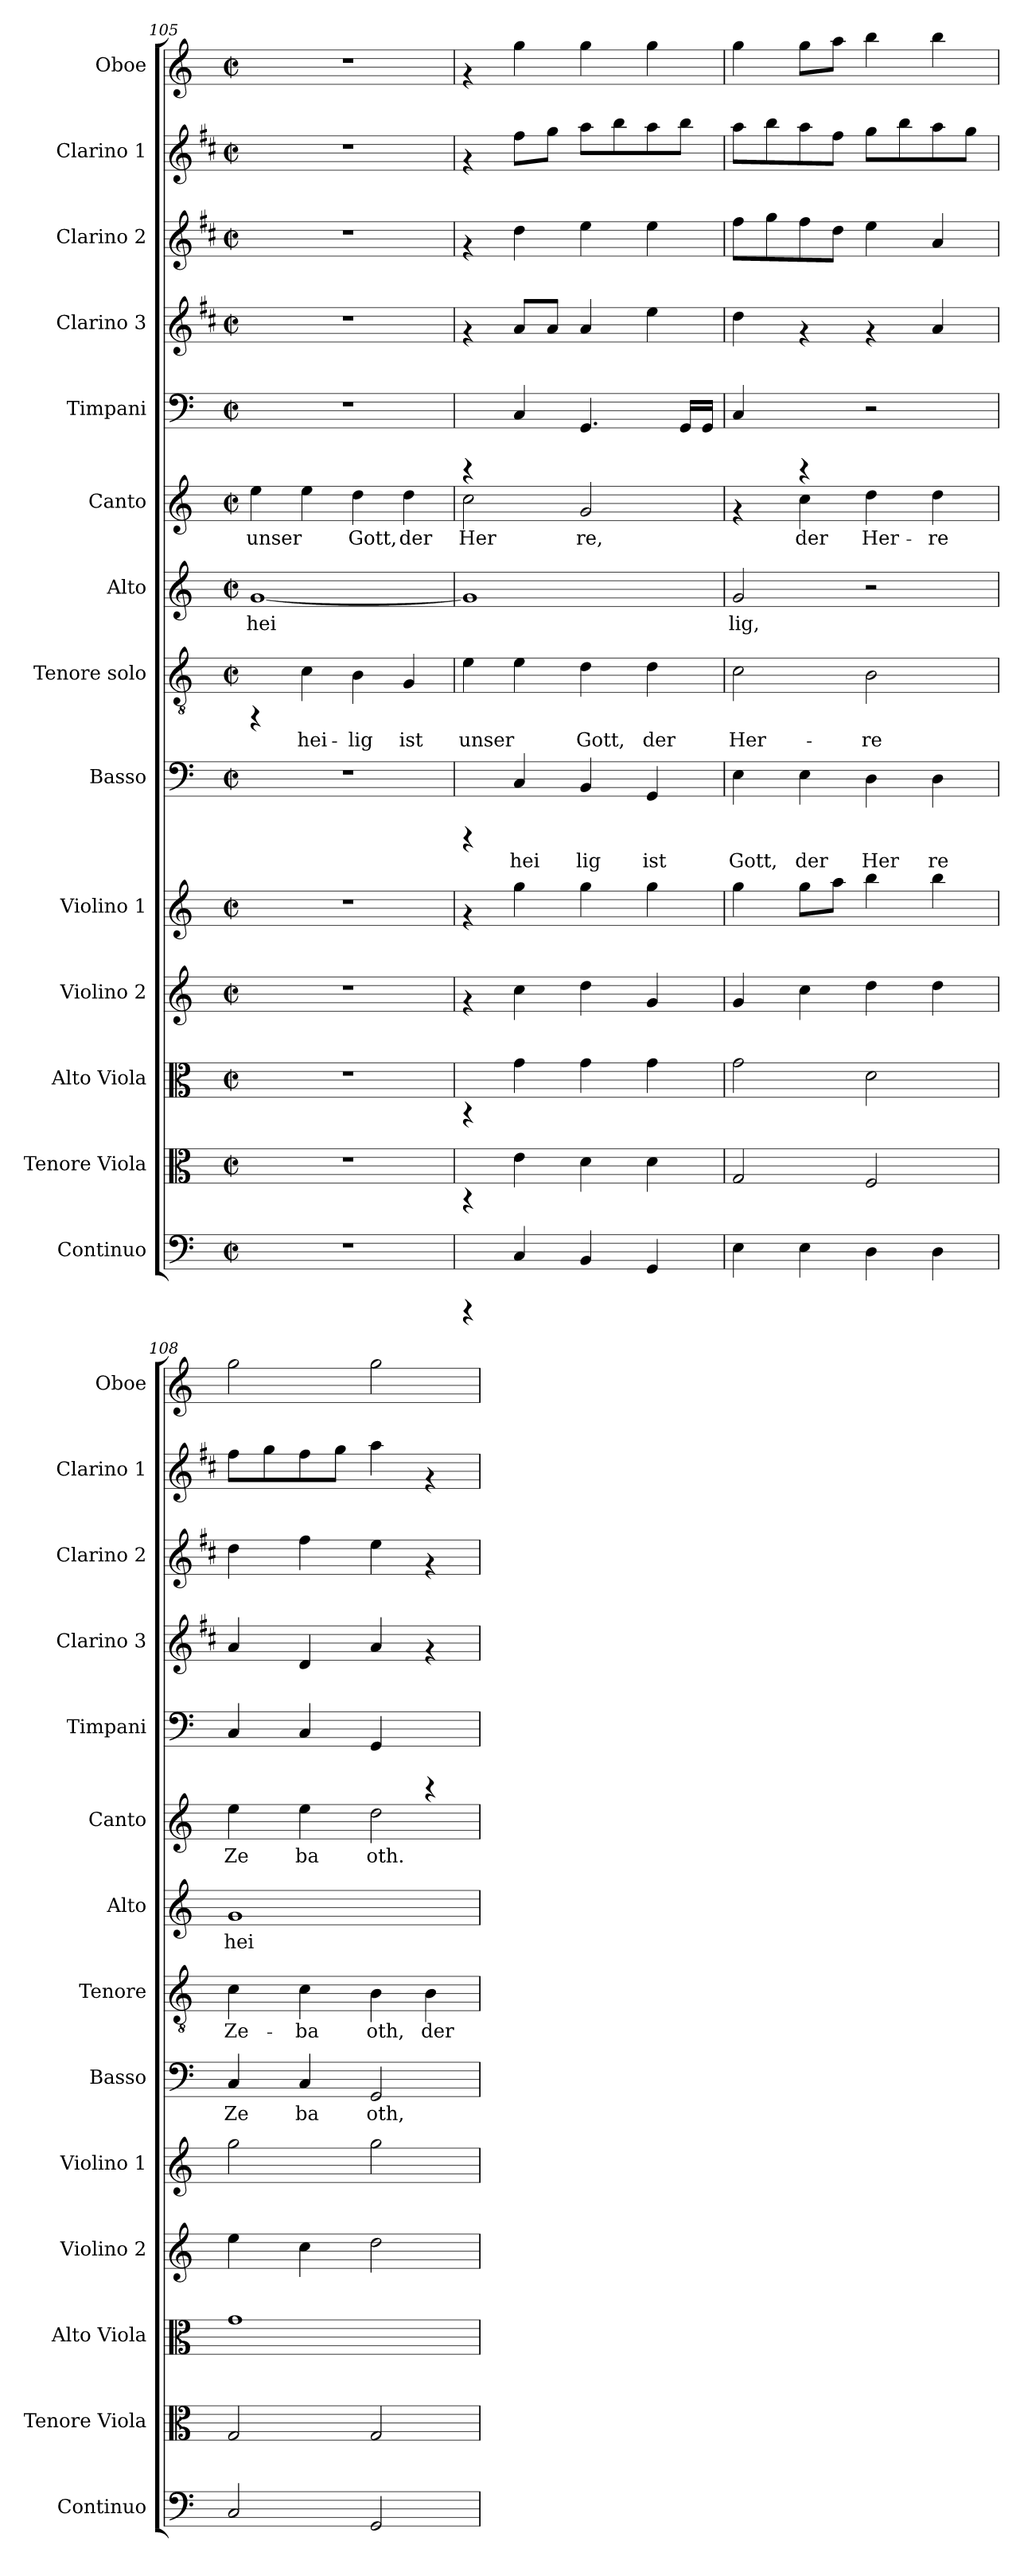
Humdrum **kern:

**kern	**kern	**kern	**kern	**kern	**kern	**text	**kern	**text	**kern	**text	**kern	**text	**kern	**kern	**kern	**kern	**kern
*part14	*part13	*part12	*part11	*part10	*part9	*part9	*part8	*part8	*part7	*part7	*part6	*part6	*part5	*part4	*part3	*part2	*part1
*staff14	*staff13	*staff12	*staff11	*staff10	*staff9	*staff9	*staff8	*staff8	*staff7	*staff7	*staff6	*staff6	*staff5	*staff4	*staff3	*staff2	*staff1
*I"Continuo	*I"Tenore Viola	*I"Alto Viola	*I"Violino 2	*I"Violino 1	*I"Basso	*	*I"Tenore solo	*	*I"Alto	*	*I"Canto	*	*I"Timpani	*I"Clarino 3	*I"Clarino 2	*I"Clarino 1	*I"Oboe
*I'Continuo	*I'Tenore Viola	*I'Alto Viola	*I'Violino 2	*I'Violino 1	*I'Basso	*	*I'Tenore	*	*I'Alto	*	*I'Canto	*	*I'Timpani	*I'Clarino 3	*I'Clarino 2	*I'Clarino 1	*I'Oboe
*clefF4	*clefC3	*clefC3	*clefG2	*clefG2	*clefF4	*	*clefGv2	*	*clefG2	*	*clefG2	*	*clefF4	*clefG2	*clefG2	*clefG2	*clefG2
*	*	*	*	*	*	*	*	*	*	*	*	*	*	*ITrd1c2	*ITrd1c2	*ITrd1c2	*
*k[]	*k[]	*k[]	*k[]	*k[]	*k[]	*	*k[]	*	*k[]	*	*k[]	*	*k[]	*k[]	*k[]	*k[]	*k[]
*C:	*C:	*C:	*C:	*C:	*C:	*	*C:	*	*C:	*	*C:	*	*C:	*C:	*C:	*C:	*C:
*M2/2	*M2/2	*M2/2	*M2/2	*M2/2	*M2/2	*	*M2/2	*	*M2/2	*	*M2/2	*	*M2/2	*M2/2	*M2/2	*M2/2	*M2/2
*met(c|)	*met(c|)	*met(c|)	*met(c|)	*met(c|)	*met(c|)	*	*met(c|)	*	*met(c|)	*	*met(c|)	*	*met(c|)	*met(c|)	*met(c|)	*met(c|)	*met(c|)
=105	=105	=105	=105	=105	=105	=105	=105	=105	=105	=105	=105	=105	=105	=105	=105	=105	=105
!	!	!	!	!	!	!	!	!	!	!LO:LY:b:cj	!	!LO:LY:b:cj	!	!	!	!	!
1r	1r	1r	1r	1r	1r	.	4rFF	.	[<1g	hei	4ee\	unser	1r	1r	1r	1r	1r
!	!	!	!	!	!	!	!	!LO:LY:b	!	!	!	!LO:LY:b:cj	!	!	!	!	!
.	.	.	.	.	.	.	4c\	hei-	.	.	4ee\	.	.	.	.	.	.
!	!	!	!	!	!	!	!	!LO:LY:b	!	!	!	!LO:LY:b:cj	!	!	!	!	!
.	.	.	.	.	.	.	4B\	-lig	.	.	4dd\	Gott,	.	.	.	.	.
!	!	!	!	!	!	!	!	!LO:LY:b	!	!	!	!LO:LY:b:cj	!	!	!	!	!
.	.	.	.	.	.	.	4G/	ist	.	.	4dd\	der	.	.	.	.	.
=106	=106	=106	=106	=106	=106	=106	=106	=106	=106	=106	=106	=106	=106	=106	=106	=106	=106
!	!	!	!	!	!	!	!	!LO:LY:b	!	!LO:LY:b:cj	!	!LO:LY:b:cj	!	!	!	!	!
4rCCC	4rAA	4rAA	4rf	4rf	4rCCC	.	4e\	unser	1g]	.	2cc\	Her	4rCCC	4rf	4rf	4rf	4rf
!	!	!	!	!	!	!LO:LY:b:cj	!	!LO:LY:b	!	!	!	!	!	!	!	!	!
4C/	4e\	4g\	4cc\	4gg\	4C/	hei	4e\	.	.	.	.	.	4C/	8g/L	4cc\	8ee\L	4gg\
.	.	.	.	.	.	.	.	.	.	.	.	.	.	8g/J	.	8ff\J	.
!	!	!	!	!	!	!LO:LY:b:cj	!	!LO:LY:b	!	!	!	!LO:LY:b:cj	!	!	!	!	!
4BB/	4d\	4g\	4dd\	4gg\	4BB/	lig	4d\	Gott,	.	.	2g/	re,	4.GG/	4g/	4dd\	8gg\L	4gg\
.	.	.	.	.	.	.	.	.	.	.	.	.	.	.	.	8aa\	.
!	!	!	!	!	!	!LO:LY:b:cj	!	!LO:LY:b	!	!	!	!	!	!	!	!	!
4GG/	4d\	4g\	4g/	4gg\	4GG/	ist	4d\	der	.	.	.	.	.	4dd\	4dd\	8gg\	4gg\
.	.	.	.	.	.	.	.	.	.	.	.	.	16GG/L	.	.	8aa\J	.
.	.	.	.	.	.	.	.	.	.	.	.	.	16GG/J	.	.	.	.
=107	=107	=107	=107	=107	=107	=107	=107	=107	=107	=107	=107	=107	=107	=107	=107	=107	=107
!	!	!	!	!	!	!LO:LY:b:cj	!	!LO:LY:b	!	!LO:LY:b:cj	!	!	!	!	!	!	!
4E\	2G/	2g\	4g/	4gg\	4E\	Gott,	2c\	Her-	2g/	lig,	4rf	.	4C/	4cc\	8ee\L	8gg\L	4gg\
.	.	.	.	.	.	.	.	.	.	.	.	.	.	.	8ff\	8aa\	.
!	!	!	!	!	!	!LO:LY:b:cj	!	!	!	!	!	!LO:LY:b:cj	!	!	!	!	!
4E\	.	.	4cc\	8gg\L	4E\	der	.	.	.	.	4cc\	der	4rCCC	4rf	8ee\	8gg\	8gg\L
.	.	.	.	8aa\J	.	.	.	.	.	.	.	.	.	.	8cc\J	8ee\J	8aa\J
!	!	!	!	!	!	!LO:LY:b:cj	!	!LO:LY:b	!	!	!	!LO:LY:b:cj	!	!	!	!	!
4D\	2F/	2d\	4dd\	4bb\	4D\	Her	2B\	-re	2r	.	4dd\	Her-	2r	4rf	4dd\	8ff\L	4bb\
.	.	.	.	.	.	.	.	.	.	.	.	.	.	.	.	8aa\	.
!	!	!	!	!	!	!LO:LY:b:cj	!	!	!	!	!	!LO:LY:b:cj	!	!	!	!	!
4D\	.	.	4dd\	4bb\	4D\	re	.	.	.	.	4dd\	-re	.	4g/	4g/	8gg\	4bb\
.	.	.	.	.	.	.	.	.	.	.	.	.	.	.	.	8ff\J	.
=108	=108	=108	=108	=108	=108	=108	=108	=108	=108	=108	=108	=108	=108	=108	=108	=108	=108
!	!	!	!	!	!	!LO:LY:b:cj	!	!LO:LY:b	!	!LO:LY:b:cj	!	!LO:LY:b:cj	!	!	!	!	!
2C/	2G/	1g	4ee\	2gg\	4C/	Ze	4c\	Ze-	1g	hei	4ee\	Ze	4C/	4g/	4cc\	8ee\L	2gg\
.	.	.	.	.	.	.	.	.	.	.	.	.	.	.	.	8ff\	.
!	!	!	!	!	!	!LO:LY:b:cj	!	!LO:LY:b	!	!	!	!LO:LY:b:cj	!	!	!	!	!
.	.	.	4cc\	.	4C/	ba	4c\	-ba	.	.	4ee\	ba	4C/	4c/	4ee\	8ee\	.
.	.	.	.	.	.	.	.	.	.	.	.	.	.	.	.	8ff\J	.
!	!	!	!	!	!	!LO:LY:b:cj	!	!LO:LY:b	!	!	!	!LO:LY:b:cj	!	!	!	!	!
2GG/	2G/	.	2dd\	2gg\	2GG/	oth,	4B\	oth,	.	.	2dd\	oth.	4GG/	4g/	4dd\	4gg\	2gg\
!	!	!	!	!	!	!	!	!LO:LY:b	!	!	!	!	!	!	!	!	!
.	.	.	.	.	.	.	4B\	der	.	.	.	.	4rCCC	4rf	4rf	4rf	.
=	=	=	=	=	=	=	=	=	=	=	=	=	=	=	=	=	=
*-	*-	*-	*-	*-	*-	*-	*-	*-	*-	*-	*-	*-	*-	*-	*-	*-	*-
